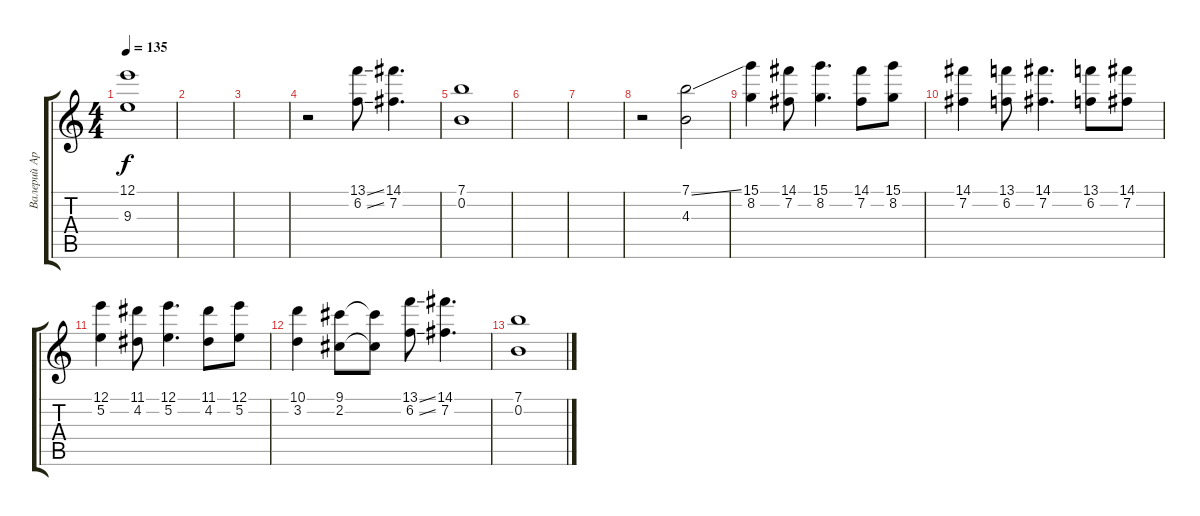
\track ("Валерий Аркадин (гитара)" "Валерий Ар") {instrument electricguitarclean}
\staff {score tabs}
\tuning (E4 B3 G3 D3 A2 E2) {hide}
\ts (4 4)
\tempo 135
\clef g2
\ks c
(12.1 9.3).1{dy f} |
|
|
r.2 (13.1{ss} 6.2{ss}).8 (14.1 7.2).4{d} |
(7.1 0.2).1 |
|
|
r.2 (7.1{ss} 4.3).2 |
(15.1 8.2).4 (14.1 7.2).8 (15.1 8.2).4{d} (14.1 7.2).8 (15.1 8.2).8 |
(14.1 7.2).4 (13.1 6.2).8 (14.1 7.2).4{d} (13.1 6.2).8 (14.1 7.2).8 |
(12.1 5.2).4 (11.1 4.2).8 (12.1 5.2).4{d} (11.1 4.2).8 (12.1 5.2).8 |
(10.1 3.2).4 (9.1 2.2).8 (9.1{t} 2.2{t}).8 (13.1{ss} 6.2{ss}).8 (14.1 7.2).4{d} |
(7.1 0.2).1
